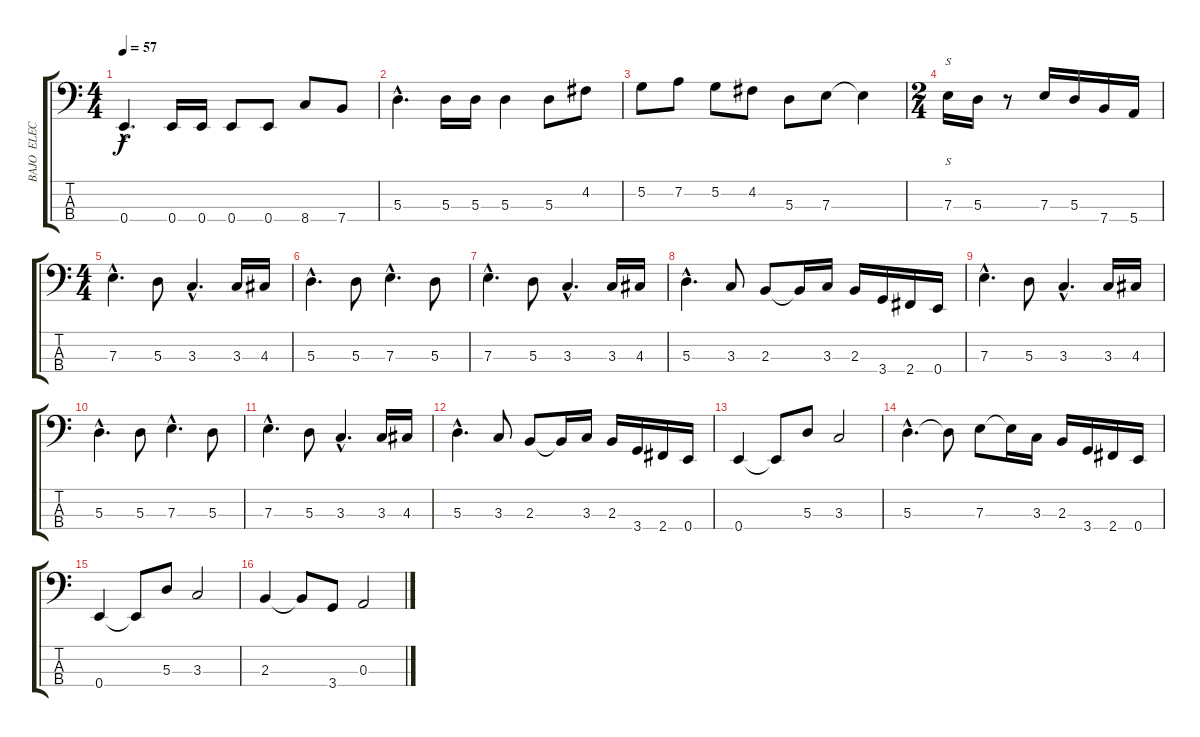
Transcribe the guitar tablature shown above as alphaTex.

\track ("BAJO  ELECTRICO" "BAJO  ELEC") {instrument electricbasspick}
\staff {score tabs}
\tuning (G2 D2 A1 E1) {hide}
\ts (4 4)
\tempo 57
\clef f4
\ks c
0.4{hac}.4{d dy f} 0.4.16 0.4.16 0.4.8 0.4.8 8.4.8 7.4.8 |
5.3{hac}.4{d} 5.3.16 5.3.16 5.3.4 5.3.8 4.2.8 |
5.2.8 7.2.8 5.2.8 4.2.8 5.3.8 7.3.8 7.3{t}.4 |
\ts (2 4)
7.3.16{s} 5.3.16 r.8 7.3.16 5.3.16 7.4.16 5.4.16 |
\ts (4 4)
7.3{hac}.4{d} 5.3.8 3.3{hac}.4{d} 3.3.16 4.3.16 |
5.3{hac}.4{d} 5.3.8 7.3{hac}.4{d} 5.3.8 |
7.3{hac}.4{d} 5.3.8 3.3{hac}.4{d} 3.3.16 4.3.16 |
5.3{hac}.4{d} 3.3.8 2.3.8 2.3{t}.16 3.3.16 2.3.16 3.4.16 2.4.16 0.4.16 |
7.3{hac}.4{d} 5.3.8 3.3{hac}.4{d} 3.3.16 4.3.16 |
5.3{hac}.4{d} 5.3.8 7.3{hac}.4{d} 5.3.8 |
7.3{hac}.4{d} 5.3.8 3.3{hac}.4{d} 3.3.16 4.3.16 |
5.3{hac}.4{d} 3.3.8 2.3.8 2.3{t}.16 3.3.16 2.3.16 3.4.16 2.4.16 0.4.16 |
0.4.4 0.4{t}.8 5.3.8 3.3.2 |
5.3{hac}.4{d} 5.3{t}.8 7.3.8 7.3{t}.16 3.3.16 2.3.16 3.4.16 2.4.16 0.4.16 |
0.4.4 0.4{t}.8 5.3.8 3.3.2 |
2.3.4 2.3{t}.8 3.4.8 0.3.2
